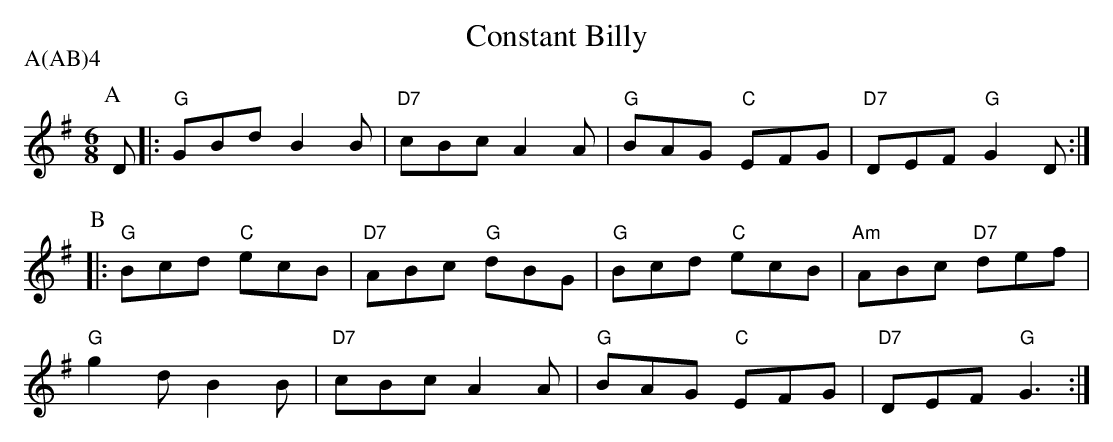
X:1
T: Constant Billy
M: 6/8
L: 1/8
P: A(AB)4
K: G
P: A
D |: "G" GBd B2 B | "D7" cBc A2 A | "G" BAG "C" EFG | "D7" DEF "G" G2 D :|
P: B
|: "G" Bcd "C" ecB | "D7" ABc "G" dBG | "G" Bcd "C" ecB | "Am" ABc "D7" def |
"G" g2 d B2 B | "D7" cBc A2 A | "G" BAG "C" EFG | "D7" DEF "G" G3 :|
